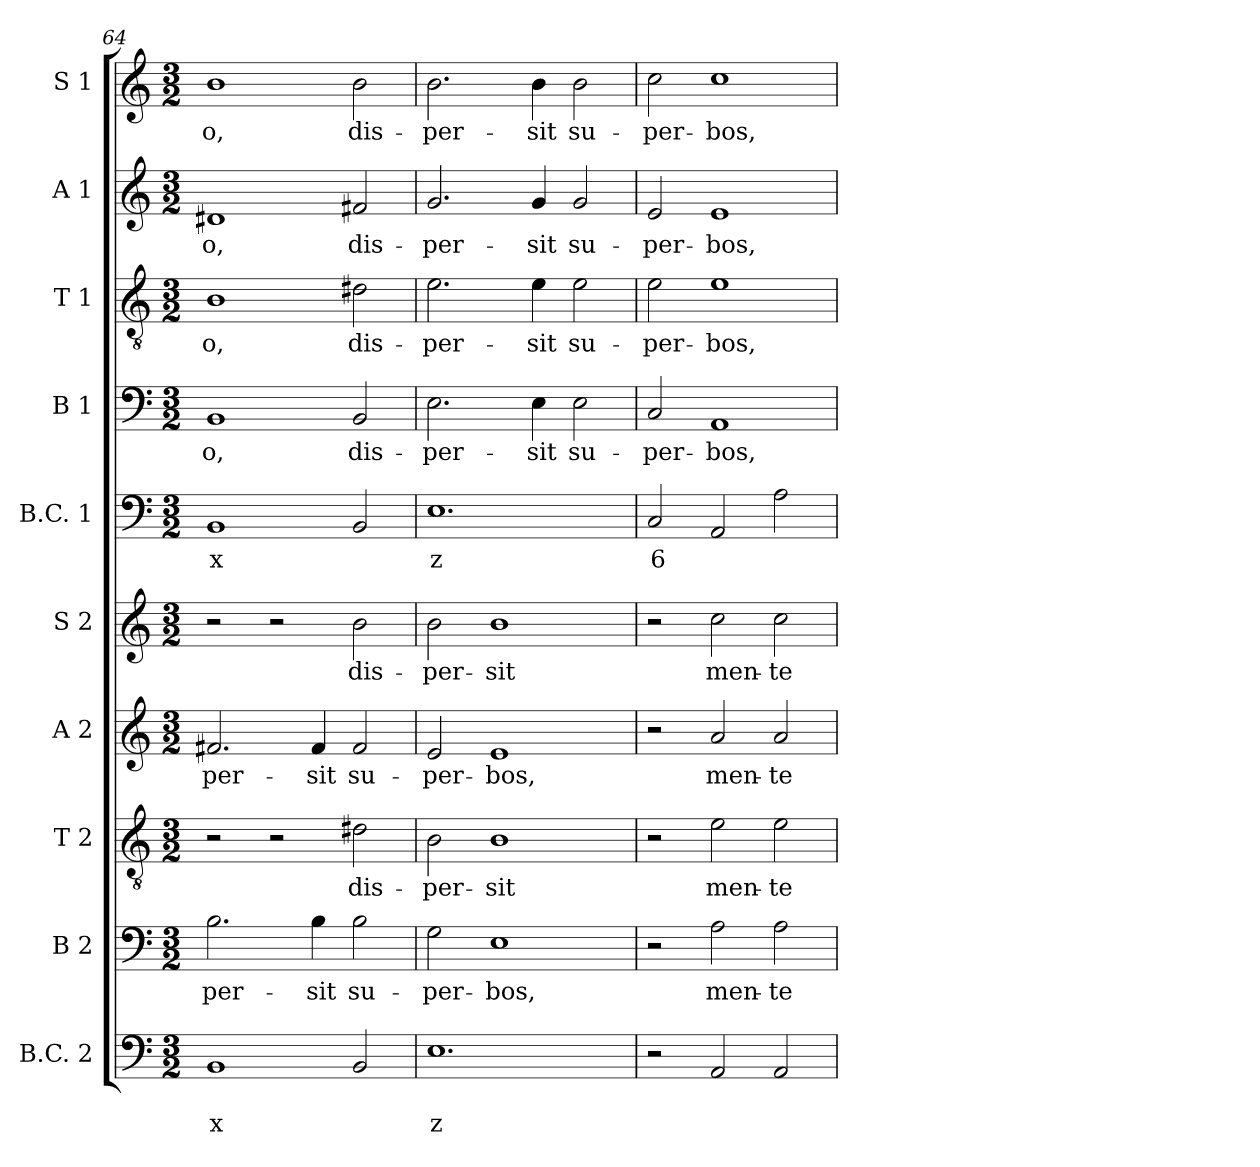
**kern	**text	**text	**kern	**text	**kern	**text	**kern	**text	**kern	**text	**kern	**text	**kern	**text	**kern	**text	**kern	**text	**kern	**text
*part10	*part10	*part10	*part9	*part9	*part8	*part8	*part7	*part7	*part6	*part6	*part5	*part5	*part4	*part4	*part3	*part3	*part2	*part2	*part1	*part1
*staff10	*staff10	*staff10	*staff9	*staff9	*staff8	*staff8	*staff7	*staff7	*staff6	*staff6	*staff5	*staff5	*staff4	*staff4	*staff3	*staff3	*staff2	*staff2	*staff1	*staff1
*I"B.C. 2	*	*	*I"B 2	*	*I"T 2	*	*I"A 2	*	*I"S 2	*	*I"B.C. 1	*	*I"B 1	*	*I"T 1	*	*I"A 1	*	*I"S 1	*
*I'BC2	*	*	*I'B2	*	*I'T2	*	*I'A2	*	*I'S2	*	*I'BC1	*	*I'B1	*	*I'T1	*	*I'A1	*	*I'S1	*
*clefF4	*	*	*clefF4	*	*clefGv2	*	*clefG2	*	*clefG2	*	*clefF4	*	*clefF4	*	*clefGv2	*	*clefG2	*	*clefG2	*
*k[]	*	*	*k[]	*	*k[]	*	*k[]	*	*k[]	*	*k[]	*	*k[]	*	*k[]	*	*k[]	*	*k[]	*
*C:	*	*	*C:	*	*C:	*	*C:	*	*C:	*	*C:	*	*C:	*	*C:	*	*C:	*	*C:	*
*M3/2	*	*	*M3/2	*	*M3/2	*	*M3/2	*	*M3/2	*	*M3/2	*	*M3/2	*	*M3/2	*	*M3/2	*	*M3/2	*
=64	=64	=64	=64	=64	=64	=64	=64	=64	=64	=64	=64	=64	=64	=64	=64	=64	=64	=64	=64	=64
!	!	!LO:LY:b	!	!	!	!	!	!	!	!	!	!	!	!	!	!	!	!	!	!
!	!	!	!	!LO:LY:b	!	!	!	!	!	!	!	!	!	!	!	!	!	!	!	!
!	!	!	!	!	!	!	!	!LO:LY:b	!	!	!	!	!	!	!	!	!	!	!	!
!	!	!	!	!	!	!	!	!	!	!	!	!LO:LY:b	!	!	!	!	!	!	!	!
!	!	!	!	!	!	!	!	!	!	!	!	!	!	!LO:LY:b	!	!	!	!	!	!
!	!	!	!	!	!	!	!	!	!	!	!	!	!	!	!	!LO:LY:b	!	!	!	!
!	!	!	!	!	!	!	!	!	!	!	!	!	!	!	!	!	!	!LO:LY:b	!	!
!	!	!	!	!	!	!	!	!	!	!	!	!	!	!	!	!	!	!	!	!LO:LY:b
1BB	.	x	2.B\	-per-	2r	.	2.f#X/	-per-	2r	.	1BB	x	1BB	-o,	1B	-o,	1d#X	-o,	1b	-o,
.	.	.	.	.	2r	.	.	.	2r	.	.	.	.	.	.	.	.	.	.	.
!	!	!	!	!LO:LY:b	!	!	!	!	!	!	!	!	!	!	!	!	!	!	!	!
!	!	!	!	!	!	!	!	!LO:LY:b	!	!	!	!	!	!	!	!	!	!	!	!
.	.	.	4B\	-sit	.	.	4f#/	-sit	.	.	.	.	.	.	.	.	.	.	.	.
!	!	!	!	!LO:LY:b	!	!	!	!	!	!	!	!	!	!	!	!	!	!	!	!
!	!	!	!	!	!	!LO:LY:b	!	!	!	!	!	!	!	!	!	!	!	!	!	!
!	!	!	!	!	!	!	!	!LO:LY:b	!	!	!	!	!	!	!	!	!	!	!	!
!	!	!	!	!	!	!	!	!	!	!LO:LY:b	!	!	!	!	!	!	!	!	!	!
!	!	!	!	!	!	!	!	!	!	!	!	!	!	!LO:LY:b	!	!	!	!	!	!
!	!	!	!	!	!	!	!	!	!	!	!	!	!	!	!	!LO:LY:b	!	!	!	!
!	!	!	!	!	!	!	!	!	!	!	!	!	!	!	!	!	!	!LO:LY:b	!	!
!	!	!	!	!	!	!	!	!	!	!	!	!	!	!	!	!	!	!	!	!LO:LY:b
2BB/	.	.	2B\	su-	2d#X\	dis-	2f#/	su-	2b\	dis-	2BB/	.	2BB/	dis-	2d#X\	dis-	2f#X/	dis-	2b\	dis-
=65	=65	=65	=65	=65	=65	=65	=65	=65	=65	=65	=65	=65	=65	=65	=65	=65	=65	=65	=65	=65
!	!	!LO:LY:b	!	!	!	!	!	!	!	!	!	!	!	!	!	!	!	!	!	!
!	!	!	!	!LO:LY:b	!	!	!	!	!	!	!	!	!	!	!	!	!	!	!	!
!	!	!	!	!	!	!LO:LY:b	!	!	!	!	!	!	!	!	!	!	!	!	!	!
!	!	!	!	!	!	!	!	!LO:LY:b	!	!	!	!	!	!	!	!	!	!	!	!
!	!	!	!	!	!	!	!	!	!	!LO:LY:b	!	!	!	!	!	!	!	!	!	!
!	!	!	!	!	!	!	!	!	!	!	!	!LO:LY:b	!	!	!	!	!	!	!	!
!	!	!	!	!	!	!	!	!	!	!	!	!	!	!LO:LY:b	!	!	!	!	!	!
!	!	!	!	!	!	!	!	!	!	!	!	!	!	!	!	!LO:LY:b	!	!	!	!
!	!	!	!	!	!	!	!	!	!	!	!	!	!	!	!	!	!	!LO:LY:b	!	!
!	!	!	!	!	!	!	!	!	!	!	!	!	!	!	!	!	!	!	!	!LO:LY:b
1.E	.	z	2G\	-per-	2B\	-per-	2e/	-per-	2b\	-per-	1.E	z	2.E\	-per-	2.e\	-per-	2.g/	-per-	2.b\	-per-
!	!	!	!	!LO:LY:b	!	!	!	!	!	!	!	!	!	!	!	!	!	!	!	!
!	!	!	!	!	!	!LO:LY:b	!	!	!	!	!	!	!	!	!	!	!	!	!	!
!	!	!	!	!	!	!	!	!LO:LY:b	!	!	!	!	!	!	!	!	!	!	!	!
!	!	!	!	!	!	!	!	!	!	!LO:LY:b	!	!	!	!	!	!	!	!	!	!
.	.	.	1E	-bos,	1B	-sit	1e	-bos,	1b	-sit	.	.	.	.	.	.	.	.	.	.
!	!	!	!	!	!	!	!	!	!	!	!	!	!	!LO:LY:b	!	!	!	!	!	!
!	!	!	!	!	!	!	!	!	!	!	!	!	!	!	!	!LO:LY:b	!	!	!	!
!	!	!	!	!	!	!	!	!	!	!	!	!	!	!	!	!	!	!LO:LY:b	!	!
!	!	!	!	!	!	!	!	!	!	!	!	!	!	!	!	!	!	!	!	!LO:LY:b
.	.	.	.	.	.	.	.	.	.	.	.	.	4E\	-sit	4e\	-sit	4g/	-sit	4b\	-sit
!	!	!	!	!	!	!	!	!	!	!	!	!	!	!LO:LY:b	!	!	!	!	!	!
!	!	!	!	!	!	!	!	!	!	!	!	!	!	!	!	!LO:LY:b	!	!	!	!
!	!	!	!	!	!	!	!	!	!	!	!	!	!	!	!	!	!	!LO:LY:b	!	!
!	!	!	!	!	!	!	!	!	!	!	!	!	!	!	!	!	!	!	!	!LO:LY:b
.	.	.	.	.	.	.	.	.	.	.	.	.	2E\	su-	2e\	su-	2g/	su-	2b\	su-
!!LO:PB:g=z
=66	=66	=66	=66	=66	=66	=66	=66	=66	=66	=66	=66	=66	=66	=66	=66	=66	=66	=66	=66	=66
!	!	!	!	!	!	!	!	!	!	!	!	!LO:LY:b	!	!	!	!	!	!	!	!
!	!	!	!	!	!	!	!	!	!	!	!	!	!	!LO:LY:b	!	!	!	!	!	!
!	!	!	!	!	!	!	!	!	!	!	!	!	!	!	!	!LO:LY:b	!	!	!	!
!	!	!	!	!	!	!	!	!	!	!	!	!	!	!	!	!	!	!LO:LY:b	!	!
!	!	!	!	!	!	!	!	!	!	!	!	!	!	!	!	!	!	!	!	!LO:LY:b
2r	.	.	2r	.	2r	.	2r	.	2r	.	2C/	6	2C/	-per-	2e\	-per-	2e/	-per-	2cc\	-per-
!	!	!	!	!LO:LY:b	!	!	!	!	!	!	!	!	!	!	!	!	!	!	!	!
!	!	!	!	!	!	!LO:LY:b	!	!	!	!	!	!	!	!	!	!	!	!	!	!
!	!	!	!	!	!	!	!	!LO:LY:b	!	!	!	!	!	!	!	!	!	!	!	!
!	!	!	!	!	!	!	!	!	!	!LO:LY:b	!	!	!	!	!	!	!	!	!	!
!	!	!	!	!	!	!	!	!	!	!	!	!	!	!LO:LY:b	!	!	!	!	!	!
!	!	!	!	!	!	!	!	!	!	!	!	!	!	!	!	!LO:LY:b	!	!	!	!
!	!	!	!	!	!	!	!	!	!	!	!	!	!	!	!	!	!	!LO:LY:b	!	!
!	!	!	!	!	!	!	!	!	!	!	!	!	!	!	!	!	!	!	!	!LO:LY:b
2AA/	.	.	2A\	men-	2e\	men-	2a/	men-	2cc\	men-	2AA/	.	1AA	-bos,	1e	-bos,	1e	-bos,	1cc	-bos,
!	!	!	!	!LO:LY:b	!	!	!	!	!	!	!	!	!	!	!	!	!	!	!	!
!	!	!	!	!	!	!LO:LY:b	!	!	!	!	!	!	!	!	!	!	!	!	!	!
!	!	!	!	!	!	!	!	!LO:LY:b	!	!	!	!	!	!	!	!	!	!	!	!
!	!	!	!	!	!	!	!	!	!	!LO:LY:b	!	!	!	!	!	!	!	!	!	!
2AA/	.	.	2A\	-te	2e\	-te	2a/	-te	2cc\	-te	2A\	.	.	.	.	.	.	.	.	.
=	=	=	=	=	=	=	=	=	=	=	=	=	=	=	=	=	=	=	=	=
*-	*-	*-	*-	*-	*-	*-	*-	*-	*-	*-	*-	*-	*-	*-	*-	*-	*-	*-	*-	*-
